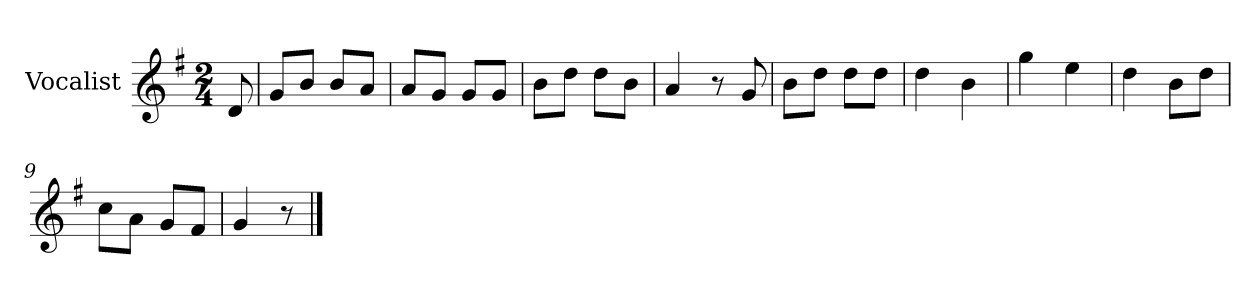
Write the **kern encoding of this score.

**kern
*part1
*staff1
*I"Vocalist
*k[f#]
*G:
*M2/4
=
8d
=1
8gL
8bJ
8bL
8aJ
=2
8aL
8gJ
8gL
8gJ
=3
8bL
8ddJ
8ddL
8bJ
=4
4a
8r
8g
=5
8bL
8ddJ
8ddL
8ddJ
=6
4dd
4b
=7
4gg
4ee
=8
4dd
8bL
8ddJ
=9
8ccL
8aJ
8gL
8f#J
=10
4g
8r
==
*-
